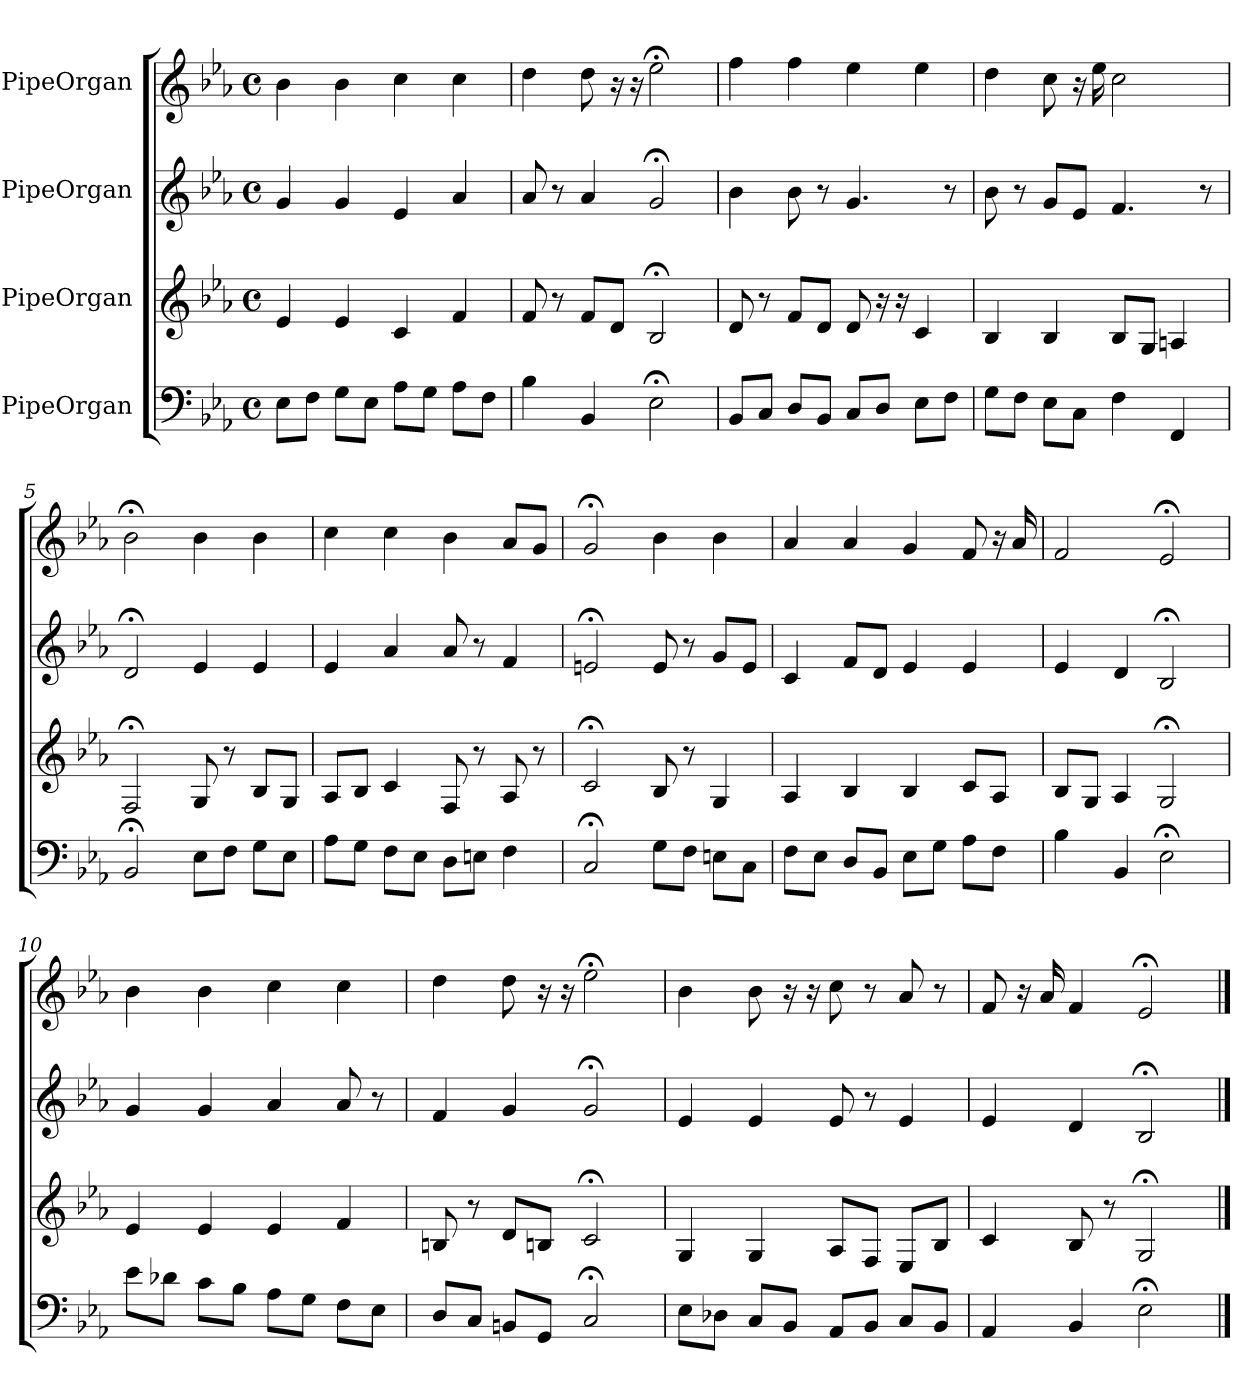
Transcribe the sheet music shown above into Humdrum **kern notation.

**kern	**kern	**kern	**kern
*part4	*part3	*part2	*part1
*staff4	*staff3	*staff2	*staff1
*I"PipeOrgan	*I"PipeOrgan	*I"PipeOrgan	*I"PipeOrgan
*k[b-e-a-]	*k[b-e-a-]	*k[b-e-a-]	*k[b-e-a-]
*E-:	*E-:	*E-:	*E-:
*M4/4	*M4/4	*M4/4	*M4/4
*met(c)	*met(c)	*met(c)	*met(c)
*MM60	*MM60	*MM60	*MM60
=1	=1	=1	=1
8E-L	4e-	4g	4b-
8FJ	.	.	.
8GL	4e-	4g	4b-
8E-J	.	.	.
8A-L	4c	4e-	4cc
8GJ	.	.	.
8A-L	4f	4a-	4cc
8FJ	.	.	.
=2	=2	=2	=2
4B-	8f	8a-	4dd
.	8r	8r	.
4BB-	8fL	4a-	8dd
.	8dJ	.	16r
.	.	.	16r
2E-;<	2B-;<	2g;<	2ee-;<
=3	=3	=3	=3
8BB-L	8d	4b-	4ff
8CJ	8r	.	.
8DL	8fL	8b-	4ff
8BB-J	8dJ	8r	.
8CL	8d	4.g	4ee-
8DJ	16r	.	.
.	16r	.	.
8E-L	4c	.	4ee-
8FJ	.	8r	.
=4	=4	=4	=4
8GL	4B-	8b-	4dd
8FJ	.	8r	.
8E-L	4B-	8gL	8cc
8CJ	.	8e-J	16r
.	.	.	16ee-
4F	8B-L	4.f	2cc
.	8GJ	.	.
4FF	4An	.	.
.	.	8r	.
=5	=5	=5	=5
2BB-;<	2F;<	2d;<	2b-;<
8E-L	8G	4e-	4b-
8FJ	8r	.	.
8GL	8B-L	4e-	4b-
8E-J	8GJ	.	.
=6	=6	=6	=6
8A-L	8A-L	4e-	4cc
8GJ	8B-J	.	.
8FL	4c	4a-	4cc
8E-J	.	.	.
8DL	8F	8a-	4b-
8EnJ	8r	8r	.
4F	8A-	4f	8a-L
.	8r	.	8gJ
=7	=7	=7	=7
2C;<	2c;<	2en;<	2g;<
8GL	8B-	8e	4b-
8FJ	8r	8r	.
8EnL	4G	8gL	4b-
8CJ	.	8eJ	.
=8	=8	=8	=8
8FL	4A-	4c	4a-
8E-J	.	.	.
8DL	4B-	8fL	4a-
8BB-J	.	8dJ	.
8E-L	4B-	4e-	4g
8GJ	.	.	.
8A-L	8cL	4e-	8f
8FJ	8A-J	.	16r
.	.	.	16a-
=9	=9	=9	=9
4B-	8B-L	4e-	2f
.	8GJ	.	.
4BB-	4A-	4d	.
2E-;<	2G;<	2B-;<	2e-;<
=10	=10	=10	=10
8e-L	4e-	4g	4b-
8d-XJ	.	.	.
8cL	4e-	4g	4b-
8B-J	.	.	.
8A-L	4e-	4a-	4cc
8GJ	.	.	.
8FL	4f	8a-	4cc
8E-J	.	8r	.
=11	=11	=11	=11
8DL	8Bn	4f	4dd
8CJ	8r	.	.
8BBnL	8dL	4g	8dd
8GGJ	8BnJ	.	16r
.	.	.	16r
2C;<	2c;<	2g;<	2ee-;<
=12	=12	=12	=12
8E-L	4G	4e-	4b-
8D-XJ	.	.	.
8CL	4G	4e-	8b-
8BB-J	.	.	16r
.	.	.	16r
8AA-L	8A-L	8e-	8cc
8BB-J	8FJ	8r	8r
8CL	8E-L	4e-	8a-
8BB-J	8B-J	.	8r
=13	=13	=13	=13
4AA-	4c	4e-	8f
.	.	.	16r
.	.	.	16a-
4BB-	8B-	4d	4f
.	8r	.	.
2E-;<	2G;<	2B-;<	2e-;<
==	==	==	==
*-	*-	*-	*-
